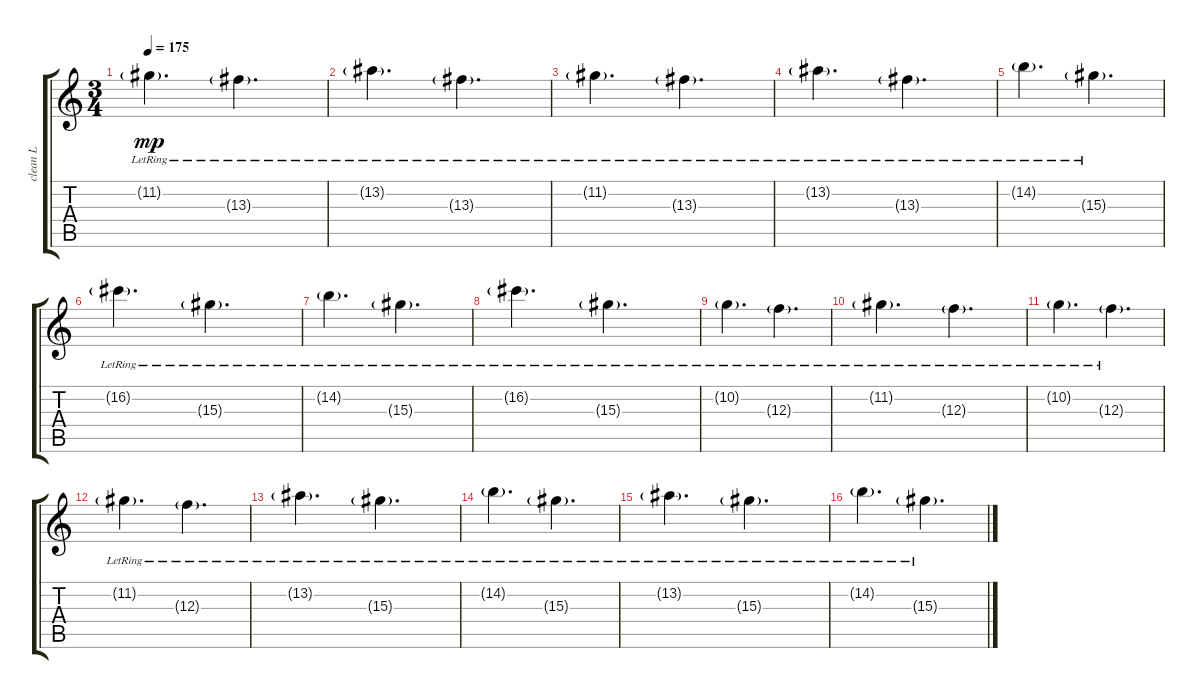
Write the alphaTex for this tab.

\track ("clean L" "clean L") {instrument electricguitarjazz}
\staff {score tabs}
\tuning (D4 A3 F3 C3 G2 C2) {hide}
\ts (3 4)
\tempo 175
\clef g2
\ks c
11.2{g lr}.4{d dy mp} 13.3{g lr}.4{d} |
13.2{g lr}.4{d} 13.3{g lr}.4{d} |
11.2{g lr}.4{d beam merge} 13.3{g lr}.4{d} |
13.2{g lr}.4{d} 13.3{g lr}.4{d} |
14.2{g lr}.4{d beam merge} 15.3{g lr}.4{d} |
16.2{g lr}.4{d beam merge} 15.3{g lr}.4{d} |
14.2{g lr}.4{d} 15.3{g lr}.4{d} |
16.2{g lr}.4{d} 15.3{g lr}.4{d} |
10.2{g lr}.4{d} 12.3{g lr}.4{d} |
11.2{g lr}.4{d} 12.3{g lr}.4{d} |
10.2{g lr}.4{d} 12.3{g lr}.4{d} |
11.2{g lr}.4{d} 12.3{g lr}.4{d} |
13.2{g lr}.4{d} 15.3{g lr}.4{d} |
14.2{g lr}.4{d} 15.3{g lr}.4{d} |
13.2{g lr}.4{d} 15.3{g lr}.4{d} |
14.2{g lr}.4{d} 15.3{g lr}.4{d}
